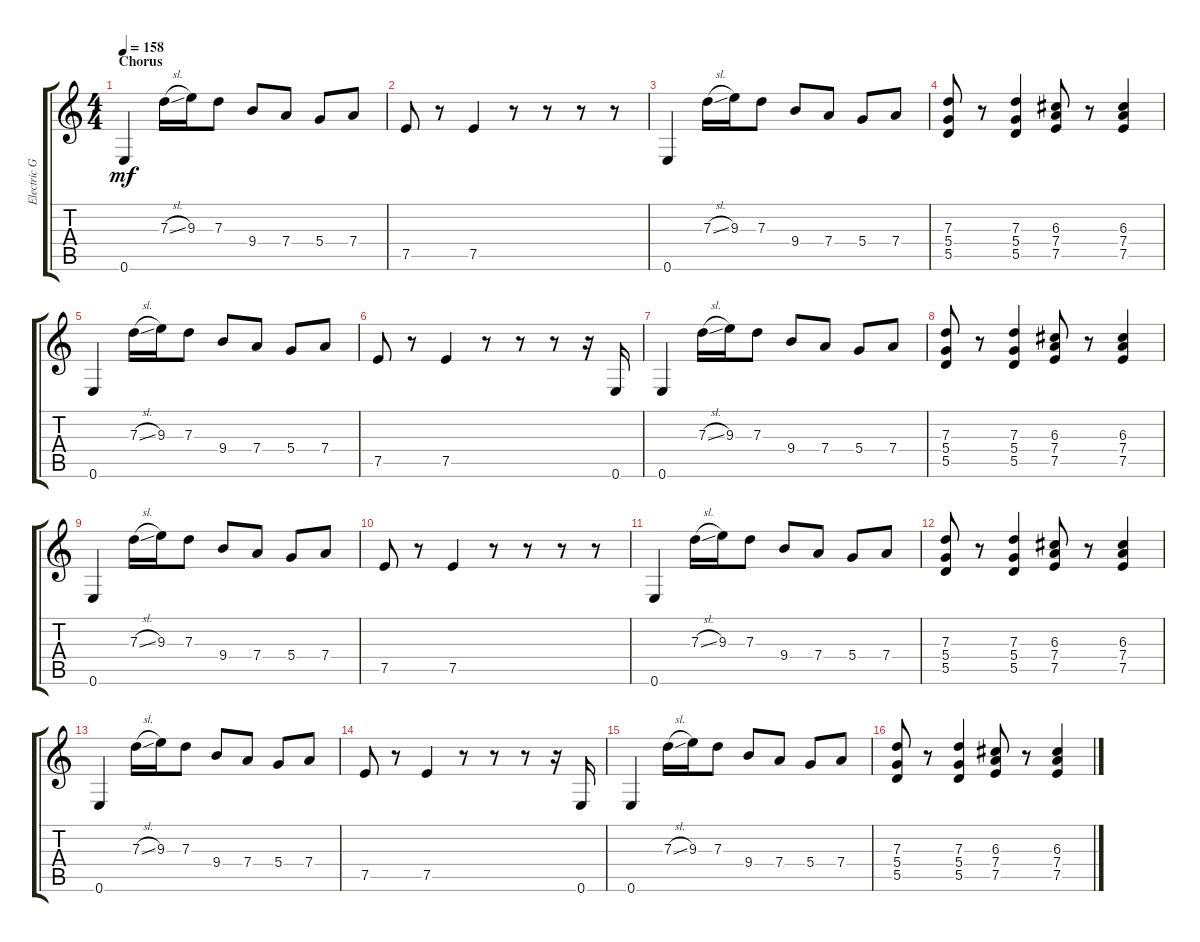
\track ("Electric Guitar" "Electric G") {instrument distortionguitar}
\staff {score tabs}
\tuning (E4 B3 G3 D3 A2 E2) {hide}
\ts (4 4)
\section ("" "Chorus")
\tempo 158
\clef g2
\ks c
0.6.4{dy mf} 7.3{sl}.16 9.3.16 7.3.8 9.4.8 7.4.8 5.4.8 7.4.8 |
7.5.8 r.8 7.5.4 r.8 r.8 r.8 r.8 |
0.6.4 7.3{sl}.16 9.3.16 7.3.8 9.4.8 7.4.8 5.4.8 7.4.8 |
(7.3 5.4 5.5).8 r.8 (7.3 5.4 5.5).4 (6.3 7.4 7.5).8 r.8 (6.3 7.4 7.5).4 |
0.6.4 7.3{sl}.16 9.3.16 7.3.8 9.4.8 7.4.8 5.4.8 7.4.8 |
7.5.8 r.8 7.5.4 r.8 r.8 r.8 r.16 0.6.16 |
0.6.4 7.3{sl}.16 9.3.16 7.3.8 9.4.8 7.4.8 5.4.8 7.4.8 |
(7.3 5.4 5.5).8 r.8 (7.3 5.4 5.5).4 (6.3 7.4 7.5).8 r.8 (6.3 7.4 7.5).4 |
0.6.4 7.3{sl}.16 9.3.16 7.3.8 9.4.8 7.4.8 5.4.8 7.4.8 |
7.5.8 r.8 7.5.4 r.8 r.8 r.8 r.8 |
0.6.4 7.3{sl}.16 9.3.16 7.3.8 9.4.8 7.4.8 5.4.8 7.4.8 |
(7.3 5.4 5.5).8 r.8 (7.3 5.4 5.5).4 (6.3 7.4 7.5).8 r.8 (6.3 7.4 7.5).4 |
0.6.4 7.3{sl}.16 9.3.16 7.3.8 9.4.8 7.4.8 5.4.8 7.4.8 |
7.5.8 r.8 7.5.4 r.8 r.8 r.8 r.16 0.6.16 |
0.6.4 7.3{sl}.16 9.3.16 7.3.8 9.4.8 7.4.8 5.4.8 7.4.8 |
(7.3 5.4 5.5).8 r.8 (7.3 5.4 5.5).4 (6.3 7.4 7.5).8 r.8 (6.3 7.4 7.5).4
